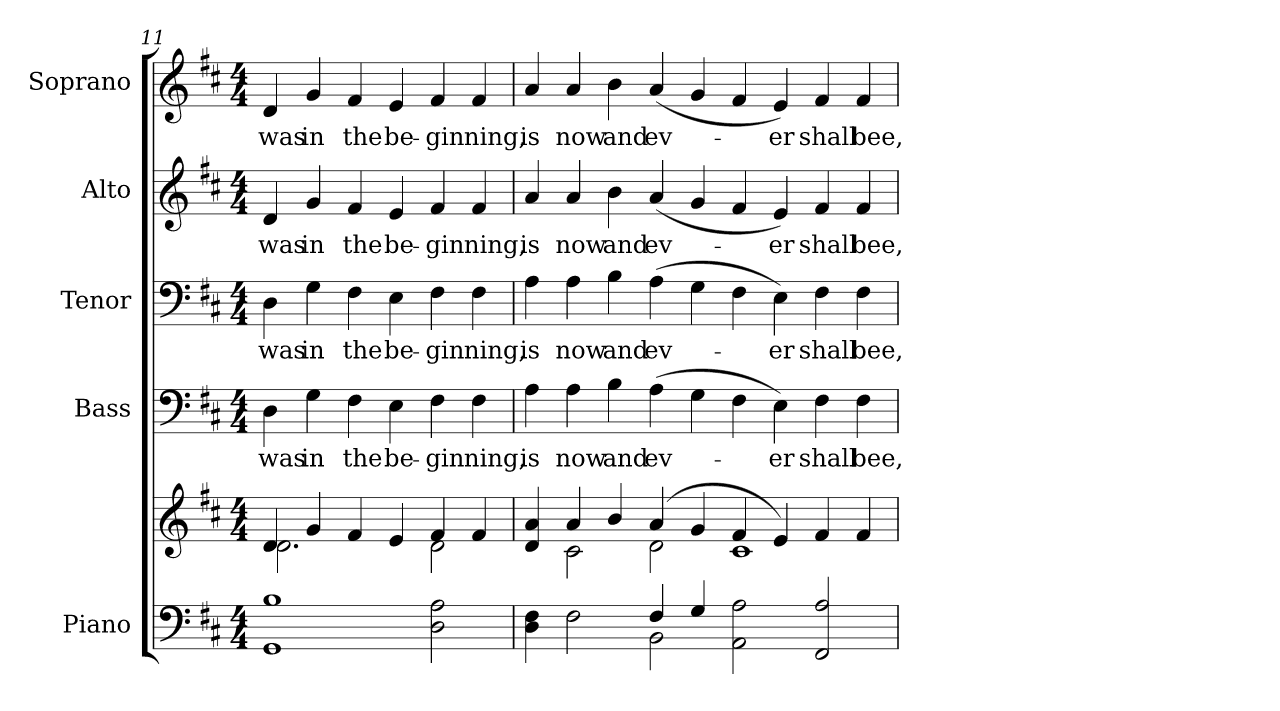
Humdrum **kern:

**kern	**kern	**kern	**text	**kern	**text	**kern	**text	**kern	**text
*part5	*part5	*part4	*part4	*part3	*part3	*part2	*part2	*part1	*part1
*staff6	*staff5	*staff4	*staff4	*staff3	*staff3	*staff2	*staff2	*staff1	*staff1
*I"Piano	*	*I"Bass	*	*I"Tenor	*	*I"Alto	*	*I"Soprano	*
*I'Pno.	*	*I'B.	*	*I'T.	*	*I'A.	*	*I'S.	*
*clefF4	*clefG2	*clefF4	*	*clefF4	*	*clefG2	*	*clefG2	*
*k[f#c#]	*k[f#c#]	*k[f#c#]	*	*k[f#c#]	*	*k[f#c#]	*	*k[f#c#]	*
*D:	*D:	*D:	*	*D:	*	*D:	*	*D:	*
*M4/4	*M4/4	*M4/4	*	*M4/4	*	*M4/4	*	*M4/4	*
=11	=11	=11	=11	=11	=11	=11	=11	=11	=11
*	*^	*	*	*	*	*	*	*	*
!	!	!	!	!LO:LY:b:color=#000000	!	!	!	!	!	!
!	!	!	!	!	!	!LO:LY:b:color=#000000	!	!	!	!
!	!	!	!	!	!	!	!	!LO:LY:b:color=#000000	!	!
!	!	!	!	!	!	!	!	!	!	!LO:LY:b:color=#000000
1GGi 1Bi	4di/	2.di\	4Di\	was	4Di\	was	4di/	was	4di/	was
!	!	!	!	!LO:LY:b:color=#000000	!	!	!	!	!	!
!	!	!	!	!	!	!LO:LY:b:color=#000000	!	!	!	!
!	!	!	!	!	!	!	!	!LO:LY:b:color=#000000	!	!
!	!	!	!	!	!	!	!	!	!	!LO:LY:b:color=#000000
.	4gi/	.	4Gi\	in	4Gi\	in	4gi/	in	4gi/	in
!	!	!	!	!LO:LY:b:color=#000000	!	!	!	!	!	!
!	!	!	!	!	!	!LO:LY:b:color=#000000	!	!	!	!
!	!	!	!	!	!	!	!	!LO:LY:b:color=#000000	!	!
!	!	!	!	!	!	!	!	!	!	!LO:LY:b:color=#000000
.	4f#i/	.	4F#i\	the	4F#i\	the	4f#i/	the	4f#i/	the
!	!	!	!	!LO:LY:b:color=#000000	!	!	!	!	!	!
!	!	!	!	!	!	!LO:LY:b:color=#000000	!	!	!	!
!	!	!	!	!	!	!	!	!LO:LY:b:color=#000000	!	!
!	!	!	!	!	!	!	!	!	!	!LO:LY:b:color=#000000
.	4ei/	4ryy	4Ei\	be-	4Ei\	be-	4ei/	be-	4ei/	be-
!	!	!	!	!LO:LY:b:color=#000000	!	!	!	!	!	!
!	!	!	!	!	!	!LO:LY:b:color=#000000	!	!	!	!
!	!	!	!	!	!	!	!	!LO:LY:b:color=#000000	!	!
!	!	!	!	!	!	!	!	!	!	!LO:LY:b:color=#000000
2Di\ 2Ai	4f#i/	2di\	4F#i\	-gin	4F#i\	-gin	4f#i/	-gin	4f#i/	-gin
!	!	!	!	!LO:LY:b:color=#000000	!	!	!	!	!	!
!	!	!	!	!	!	!LO:LY:b:color=#000000	!	!	!	!
!	!	!	!	!	!	!	!	!LO:LY:b:color=#000000	!	!
!	!	!	!	!	!	!	!	!	!	!LO:LY:b:color=#000000
.	4f#i/	.	4F#i\	ning,	4F#i\	ning,	4f#i/	ning,	4f#i/	ning,
!!LO:PB:g=z
=12	=12	=12	=12	=12	=12	=12	=12	=12	=12	=12
*^	*	*	*	*	*	*	*	*	*	*
!	!	!	!	!	!LO:LY:b:color=#000000	!	!	!	!	!	!
!	!	!	!	!	!	!	!LO:LY:b:color=#000000	!	!	!	!
!	!	!	!	!	!	!	!	!	!LO:LY:b:color=#000000	!	!
!	!	!	!	!	!	!	!	!	!	!	!LO:LY:b:color=#000000
4Di\ 4F#i	2ryy	4di/ 4ai	4ryy	4Ai\	is	4Ai\	is	4ai/	is	4ai/	is
!	!	!	!	!	!LO:LY:b:color=#000000	!	!	!	!	!	!
!	!	!	!	!	!	!	!LO:LY:b:color=#000000	!	!	!	!
!	!	!	!	!	!	!	!	!	!LO:LY:b:color=#000000	!	!
!	!	!	!	!	!	!	!	!	!	!	!LO:LY:b:color=#000000
2F#i\	.	4ai/	2c#i\	4Ai\	now	4Ai\	now	4ai/	now	4ai/	now
!	!	!	!	!	!LO:LY:b:color=#000000	!	!	!	!	!	!
!	!	!	!	!	!	!	!LO:LY:b:color=#000000	!	!	!	!
!	!	!	!	!	!	!	!	!	!LO:LY:b:color=#000000	!	!
!	!	!	!	!	!	!	!	!	!	!	!LO:LY:b:color=#000000
.	4ryy	4bi/	.	4Bi\	and	4Bi\	and	4bi\	and	4bi\	and
!	!	!	!	!	!LO:LY:b:color=#000000	!	!	!	!	!	!
!	!	!	!	!	!	!	!LO:LY:b:color=#000000	!	!	!	!
!	!	!	!	!	!	!	!	!	!LO:LY:b:color=#000000	!	!
!	!	!	!	!	!	!	!	!	!	!	!LO:LY:b:color=#000000
4F#i/	2BBi\	(4ai/	2di\	(4Ai\	ev-	(4Ai\	ev-	(4ai/	ev-	(4ai/	ev-
4Gi/	.	4gi/	.	4Gi\	.	4Gi\	.	4gi/	.	4gi/	.
2AAi\ 2Ai	4ryy	4f#i/	1c#i	4F#i\	.	4F#i\	.	4f#i/	.	4f#i/	.
!	!	!	!	!	!LO:LY:b:color=#000000	!	!	!	!	!	!
!	!	!	!	!	!	!	!LO:LY:b:color=#000000	!	!	!	!
!	!	!	!	!	!	!	!	!	!LO:LY:b:color=#000000	!	!
!	!	!	!	!	!	!	!	!	!	!	!LO:LY:b:color=#000000
.	2ryy	4ei/)	.	4Ei\)	-er	4Ei\)	-er	4ei/)	-er	4ei/)	-er
!	!	!	!	!	!LO:LY:b:color=#000000	!	!	!	!	!	!
!	!	!	!	!	!	!	!LO:LY:b:color=#000000	!	!	!	!
!	!	!	!	!	!	!	!	!	!LO:LY:b:color=#000000	!	!
!	!	!	!	!	!	!	!	!	!	!	!LO:LY:b:color=#000000
2FF#i/ 2Ai	.	4f#i/	.	4F#i\	shall	4F#i\	shall	4f#i/	shall	4f#i/	shall
!	!	!	!	!	!LO:LY:b:color=#000000	!	!	!	!	!	!
!	!	!	!	!	!	!	!LO:LY:b:color=#000000	!	!	!	!
!	!	!	!	!	!	!	!	!	!LO:LY:b:color=#000000	!	!
!	!	!	!	!	!	!	!	!	!	!	!LO:LY:b:color=#000000
.	4ryy	4f#i/	.	4F#i\	bee,	4F#i\	bee,	4f#i/	bee,	4f#i/	bee,
*v	*v	*	*	*	*	*	*	*	*	*	*
*	*v	*v	*	*	*	*	*	*	*	*
=	=	=	=	=	=	=	=	=	=
*-	*-	*-	*-	*-	*-	*-	*-	*-	*-
